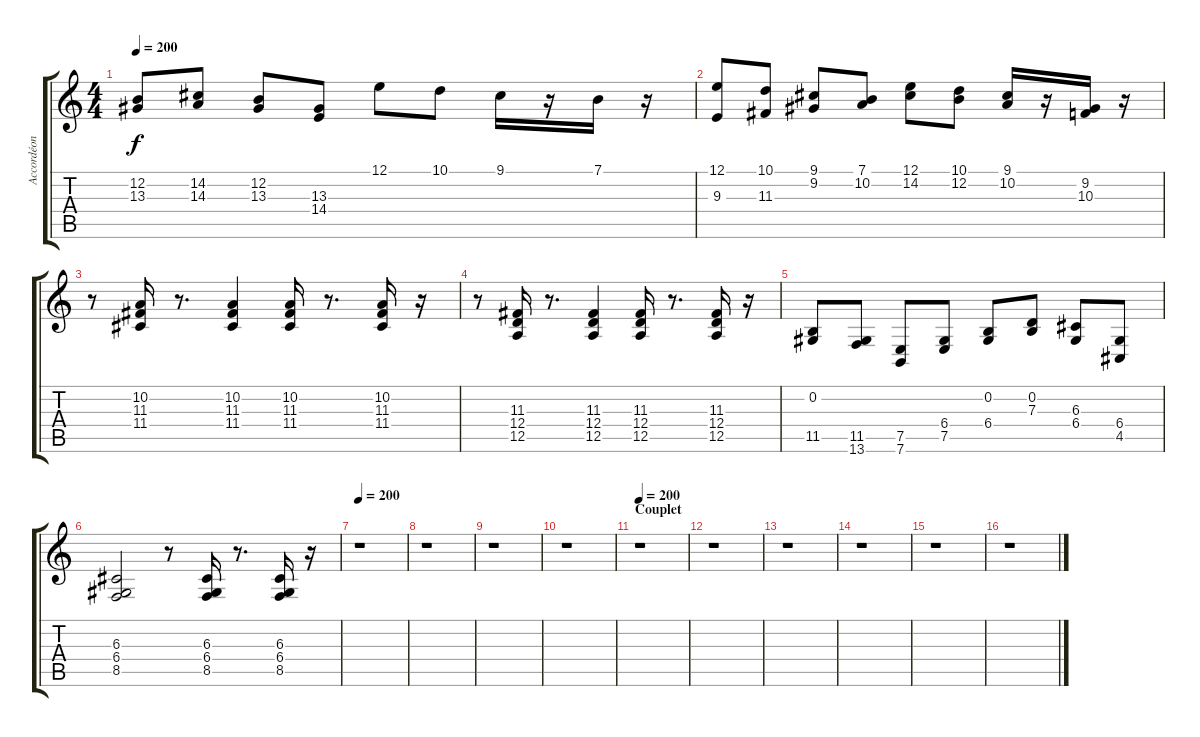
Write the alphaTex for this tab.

\track ("Accordéon" "Accordéon") {instrument accordion}
\staff {score tabs}
\tuning (E4 B3 G3 D3 A2 E2) {hide}
\ts (4 4)
\tempo 200
\clef g2
\ks c
(12.2 13.3).8{dy f} (14.2 14.3).8 (12.2 13.3).8 (13.3 14.4).8 12.1.8 10.1.8 9.1.16 r.16 7.1.16 r.16 |
(12.1 9.3).8 (10.1 11.3).8 (9.1 9.2).8 (7.1 10.2).8 (12.1 14.2).8 (10.1 12.2).8 (9.1 10.2).16 r.16 (9.2 10.3).16 r.16 |
r.8 (10.2 11.3 11.4).16 r.8{d} (10.2 11.3 11.4).4 (10.2 11.3 11.4).16 r.8{d} (10.2 11.3 11.4).16 r.16 |
r.8 (11.3 12.4 12.5).16 r.8{d} (11.3 12.4 12.5).4 (11.3 12.4 12.5).16 r.8{d} (11.3 12.4 12.5).16 r.16 |
(0.2 11.5).8 (11.5 13.6).8 (7.5 7.6).8 (6.4 7.5).8 (0.2 6.4).8 (0.2 7.3).8 (6.3 6.4).8 (6.4 4.5).8 |
(6.3 6.4 8.5).2 r.8 (6.3 6.4 8.5).16 r.8{d} (6.3 6.4 8.5).16 r.16 |
\tempo 200
r.1 |
r.1 |
r.1 |
r.1 |
\section ("" "Couplet")
\tempo 200
r.1 |
r.1 |
r.1 |
r.1 |
r.1 |
r.1
